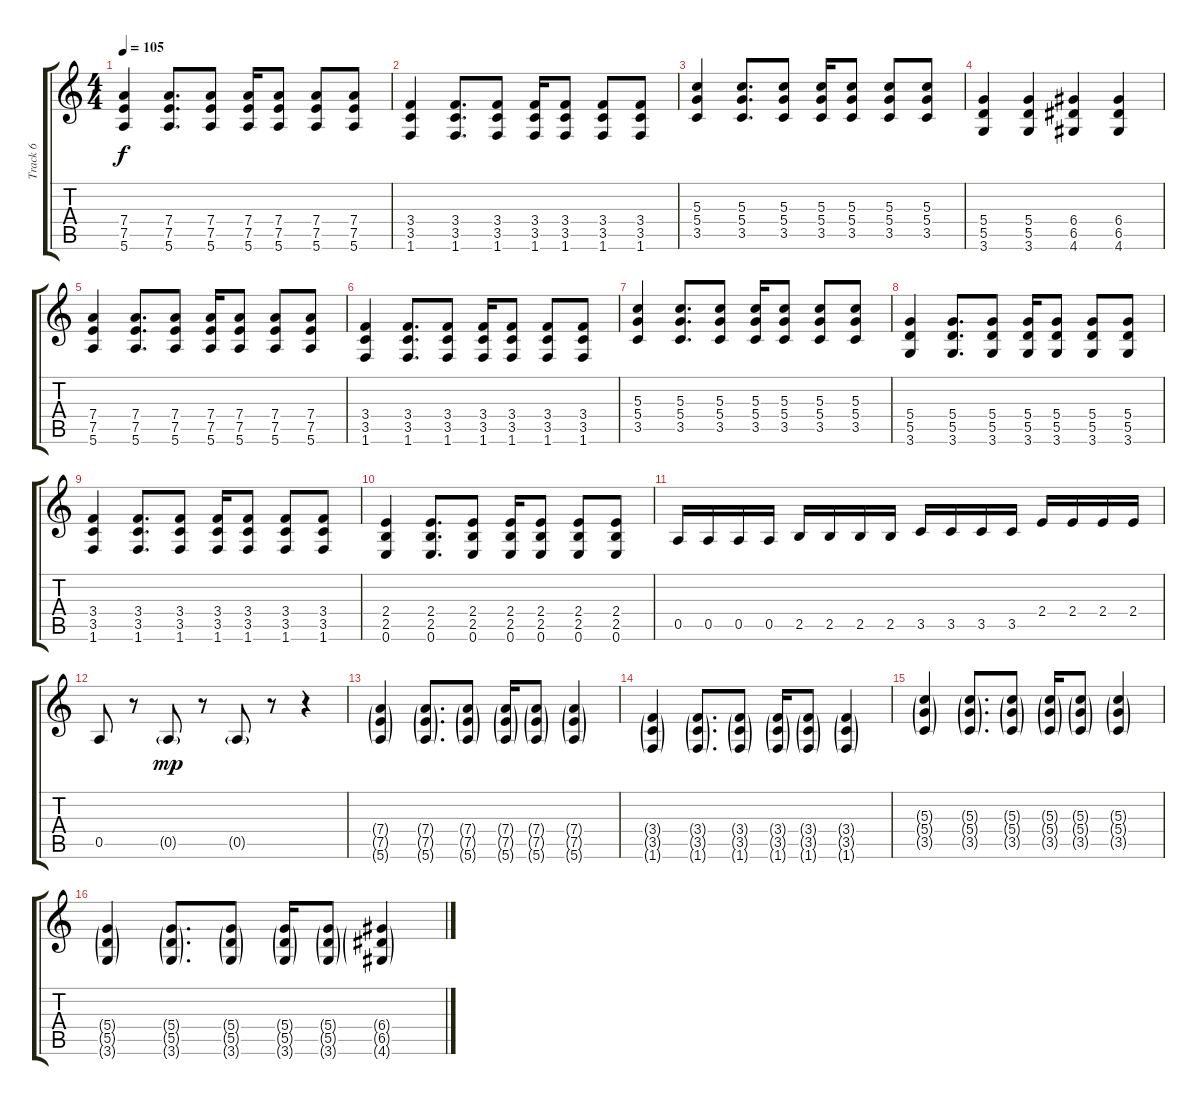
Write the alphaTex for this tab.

\track ("Track 6" "Track 6") {instrument overdrivenguitar}
\staff {score tabs}
\tuning (E4 B3 G3 D3 A2 E2) {hide}
\ts (4 4)
\tempo 105
\clef g2
\ks c
(7.4 7.5 5.6).4{dy f} (7.4 7.5 5.6).8{d} (7.4 7.5 5.6).8 (7.4 7.5 5.6).16 (7.4 7.5 5.6).8 (7.4 7.5 5.6).8 (7.4 7.5 5.6).8 |
(3.4 3.5 1.6).4 (3.4 3.5 1.6).8{d} (3.4 3.5 1.6).8 (3.4 3.5 1.6).16 (3.4 3.5 1.6).8 (3.4 3.5 1.6).8 (3.4 3.5 1.6).8 |
(5.3 5.4 3.5).4 (5.3 5.4 3.5).8{d} (5.3 5.4 3.5).8 (5.3 5.4 3.5).16 (5.3 5.4 3.5).8 (5.3 5.4 3.5).8 (5.3 5.4 3.5).8 |
(5.4 5.5 3.6).4 (5.4 5.5 3.6).4 (6.4 6.5 4.6).4 (6.4 6.5 4.6).4 |
(7.4 7.5 5.6).4 (7.4 7.5 5.6).8{d} (7.4 7.5 5.6).8 (7.4 7.5 5.6).16 (7.4 7.5 5.6).8 (7.4 7.5 5.6).8 (7.4 7.5 5.6).8 |
(3.4 3.5 1.6).4 (3.4 3.5 1.6).8{d} (3.4 3.5 1.6).8 (3.4 3.5 1.6).16 (3.4 3.5 1.6).8 (3.4 3.5 1.6).8 (3.4 3.5 1.6).8 |
(5.3 5.4 3.5).4 (5.3 5.4 3.5).8{d} (5.3 5.4 3.5).8 (5.3 5.4 3.5).16 (5.3 5.4 3.5).8 (5.3 5.4 3.5).8 (5.3 5.4 3.5).8 |
(5.4 5.5 3.6).4 (5.4 5.5 3.6).8{d} (5.4 5.5 3.6).8 (5.4 5.5 3.6).16 (5.4 5.5 3.6).8 (5.4 5.5 3.6).8 (5.4 5.5 3.6).8 |
(3.4 3.5 1.6).4 (3.4 3.5 1.6).8{d} (3.4 3.5 1.6).8 (3.4 3.5 1.6).16 (3.4 3.5 1.6).8 (3.4 3.5 1.6).8 (3.4 3.5 1.6).8 |
(2.4 2.5 0.6).4 (2.4 2.5 0.6).8{d} (2.4 2.5 0.6).8 (2.4 2.5 0.6).16 (2.4 2.5 0.6).8 (2.4 2.5 0.6).8 (2.4 2.5 0.6).8 |
0.5.16 0.5.16 0.5.16 0.5.16 2.5.16 2.5.16 2.5.16 2.5.16 3.5.16 3.5.16 3.5.16 3.5.16 2.4.16 2.4.16 2.4.16 2.4.16 |
0.5.8 r.8 0.5{g}.8{dy mp} r.8 0.5{g}.8 r.8 r.4 |
(7.4{g} 7.5{g} 5.6{g}).4{volume 13} (7.4{g} 7.5{g} 5.6{g}).8{d} (7.4{g} 7.5{g} 5.6{g}).8 (7.4{g} 7.5{g} 5.6{g}).16 (7.4{g} 7.5{g} 5.6{g}).8 (7.4{g} 7.5{g} 5.6{g}).4 |
(3.4{g} 3.5{g} 1.6{g}).4 (3.4{g} 3.5{g} 1.6{g}).8{d} (3.4{g} 3.5{g} 1.6{g}).8 (3.4{g} 3.5{g} 1.6{g}).16 (3.4{g} 3.5{g} 1.6{g}).8 (3.4{g} 3.5{g} 1.6{g}).4 |
(5.3{g} 5.4{g} 3.5{g}).4 (5.3{g} 5.4{g} 3.5{g}).8{d} (5.3{g} 5.4{g} 3.5{g}).8 (5.3{g} 5.4{g} 3.5{g}).16 (5.3{g} 5.4{g} 3.5{g}).8 (5.3{g} 5.4{g} 3.5{g}).4 |
(5.4{g} 5.5{g} 3.6{g}).4 (5.4{g} 5.5{g} 3.6{g}).8{d} (5.4{g} 5.5{g} 3.6{g}).8 (5.4{g} 5.5{g} 3.6{g}).16 (5.4{g} 5.5{g} 3.6{g}).8 (6.4{g} 6.5{g} 4.6{g}).4
